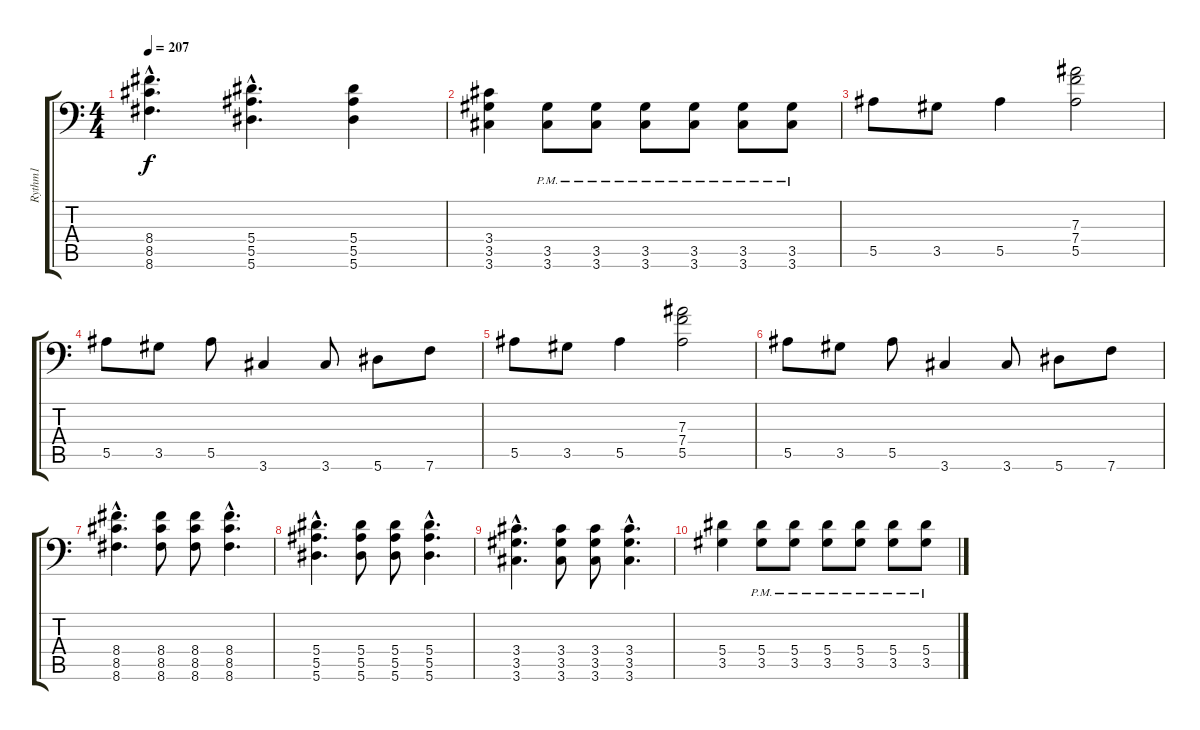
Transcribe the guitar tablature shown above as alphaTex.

\track ("Rythm1" "Rythm1") {instrument distortionguitar}
\staff {score tabs}
\tuning (C4 G3 Eb3 Bb2 F2 Bb1) {hide}
\ts (4 4)
\tempo 207
\clef f4
\ks c
(8.4{hac} 8.5{hac} 8.6{hac}).4{d dy f} (5.4{hac} 5.5{hac} 5.6{hac}).4{d} (5.4 5.5 5.6).4 |
(3.4 3.5 3.6).4 (3.5{pm} 3.6).8 (3.5{pm} 3.6).8 (3.5{pm} 3.6).8 (3.5{pm} 3.6).8 (3.5{pm} 3.6).8 (3.5{pm} 3.6).8 |
5.5.8 3.5.8 5.5.4 (7.3 7.4 5.5).2 |
5.5.8 3.5.8 5.5.8 3.6.4 3.6.8 5.6.8 7.6.8 |
5.5.8 3.5.8 5.5.4 (7.3 7.4 5.5).2 |
5.5.8 3.5.8 5.5.8 3.6.4 3.6.8 5.6.8 7.6.8 |
(8.4{hac} 8.5{hac} 8.6{hac}).4{d} (8.4 8.5 8.6).8 (8.4 8.5 8.6).8 (8.4{hac} 8.5{hac} 8.6{hac}).4{d} |
(5.4{hac} 5.5{hac} 5.6{hac}).4{d} (5.4 5.5 5.6).8 (5.4 5.5 5.6).8 (5.4{hac} 5.5{hac} 5.6{hac}).4{d} |
(3.4{hac} 3.5{hac} 3.6{hac}).4{d} (3.4 3.5 3.6).8 (3.4 3.5 3.6).8 (3.4{hac} 3.5{hac} 3.6{hac}).4{d} |
(5.4 3.5).4 (5.4{pm} 3.5{pm}).8 (5.4{pm} 3.5{pm}).8 (5.4{pm} 3.5{pm}).8 (5.4{pm} 3.5{pm}).8 (5.4{pm} 3.5{pm}).8 (5.4{pm} 3.5{pm}).8
